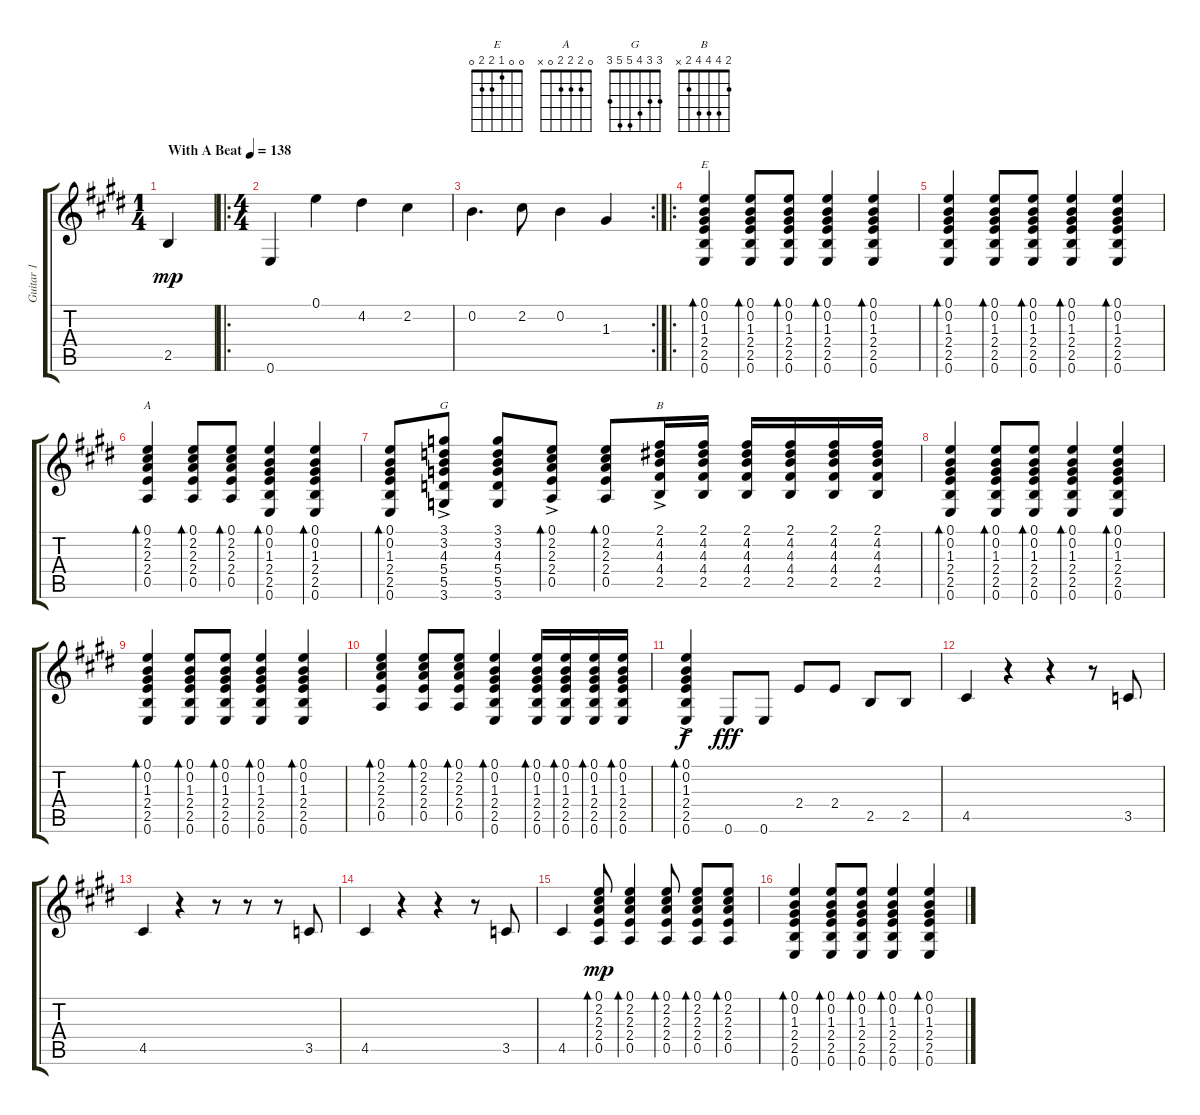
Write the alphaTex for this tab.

\track ("Guitar 1" "Guitar 1") {instrument electricguitarclean}
\staff {score tabs}
\tuning (E4 B3 G3 D3 A2 E2) {hide}
\chord ("E" 0 0 1 2 2 0)
\chord ("A" 0 2 2 2 0 x)
\chord ("G" 3 3 4 5 5 3) {barre 0}
\chord ("B" 2 4 4 4 2 x) {barre 0}
\ts (1 4)
\tempo (138 "With A Beat")
\clef g2
\ks e
2.5.4{dy mp instrument electricguitarclean} |
\ro
\ts (4 4)
0.6.4 0.1.4 4.2.4 2.2.4 |
\rc 2
0.2.4{d} 2.2.8 0.2.4 1.3.4 |
\ro
(0.1 0.2 1.3 2.4 2.5 0.6).4{bd 60 ch "E"} (0.1 0.2 1.3 2.4 2.5 0.6).8{bd 60} (0.1 0.2 1.3 2.4 2.5 0.6).8{bd 60} (0.1 0.2 1.3 2.4 2.5 0.6).4{bd 60} (0.1 0.2 1.3 2.4 2.5 0.6).4{bd 60} |
(0.1 0.2 1.3 2.4 2.5 0.6).4{bd 60} (0.1 0.2 1.3 2.4 2.5 0.6).8{bd 60} (0.1 0.2 1.3 2.4 2.5 0.6).8{bd 60} (0.1 0.2 1.3 2.4 2.5 0.6).4{bd 60} (0.1 0.2 1.3 2.4 2.5 0.6).4{bd 60} |
(0.1 2.2 2.3 2.4 0.5).4{bd 60 ch "A"} (0.1 2.2 2.3 2.4 0.5).8{bd 60} (0.1 2.2 2.3 2.4 0.5).8{bd 60} (0.1 0.2 1.3 2.4 2.5 0.6).4{bd 60} (0.1 0.2 1.3 2.4 2.5 0.6).4{bd 60} |
(0.1 0.2 1.3 2.4 2.5 0.6).8{bd 60} (3.1{ac} 3.2{ac} 4.3{ac} 5.4{ac} 5.5{ac} 3.6{ac}).8{ch "G"} (3.1 3.2 4.3 5.4 5.5 3.6).8 (0.1{ac} 2.2{ac} 2.3{ac} 2.4{ac} 0.5{ac}).8{bd 60} (0.1 2.2 2.3 2.4 0.5).8{bd 60} (2.1{ac} 4.2{ac} 4.3{ac} 4.4{ac} 2.5{ac}).16{ch "B"} (2.1 4.2 4.3 4.4 2.5).16 (2.1 4.2 4.3 4.4 2.5).16 (2.1 4.2 4.3 4.4 2.5).16 (2.1 4.2 4.3 4.4 2.5).16 (2.1 4.2 4.3 4.4 2.5).16 |
(0.1 0.2 1.3 2.4 2.5 0.6).4{bd 60} (0.1 0.2 1.3 2.4 2.5 0.6).8{bd 60} (0.1 0.2 1.3 2.4 2.5 0.6).8{bd 60} (0.1 0.2 1.3 2.4 2.5 0.6).4{bd 60} (0.1 0.2 1.3 2.4 2.5 0.6).4{bd 60} |
(0.1 0.2 1.3 2.4 2.5 0.6).4{bd 60} (0.1 0.2 1.3 2.4 2.5 0.6).8{bd 60} (0.1 0.2 1.3 2.4 2.5 0.6).8{bd 60} (0.1 0.2 1.3 2.4 2.5 0.6).4{bd 60} (0.1 0.2 1.3 2.4 2.5 0.6).4{bd 60} |
(0.1 2.2 2.3 2.4 0.5).4{bd 60} (0.1 2.2 2.3 2.4 0.5).8{bd 60} (0.1 2.2 2.3 2.4 0.5).8{bd 60} (0.1 0.2 1.3 2.4 2.5 0.6).4{bd 60} (0.1 0.2 1.3 2.4 2.5 0.6).16{bd 60} (0.1 0.2 1.3 2.4 2.5 0.6).16{bd 60} (0.1 0.2 1.3 2.4 2.5 0.6).16{bd 60} (0.1 0.2 1.3 2.4 2.5 0.6).16{bd 60} |
(0.1{ac} 0.2{ac} 1.3{ac} 2.4{ac} 2.5{ac} 0.6{ac}).4{bd 60 dy f} 0.6.8{dy fff} 0.6.8 2.4.8 2.4.8 2.5.8 2.5.8 |
4.5.4 r.4 r.4 r.8 3.5.8 |
4.5.4 r.4 r.8 r.8 r.8 3.5.8 |
4.5.4 r.4 r.4 r.8 3.5.8 |
4.5.4 (0.1 2.2 2.3 2.4 0.5).8{bd 60 dy mp} (0.1 2.2 2.3 2.4 0.5).4{bd 60} (0.1 2.2 2.3 2.4 0.5).8{bd 60} (0.1 2.2 2.3 2.4 0.5).8{bd 60} (0.1 2.2 2.3 2.4 0.5).8{bd 60} |
(0.1 0.2 1.3 2.4 2.5 0.6).4{bd 60} (0.1 0.2 1.3 2.4 2.5 0.6).8{bd 60} (0.1 0.2 1.3 2.4 2.5 0.6).8{bd 60} (0.1 0.2 1.3 2.4 2.5 0.6).4{bd 60} (0.1 0.2 1.3 2.4 2.5 0.6).4{bd 60}
